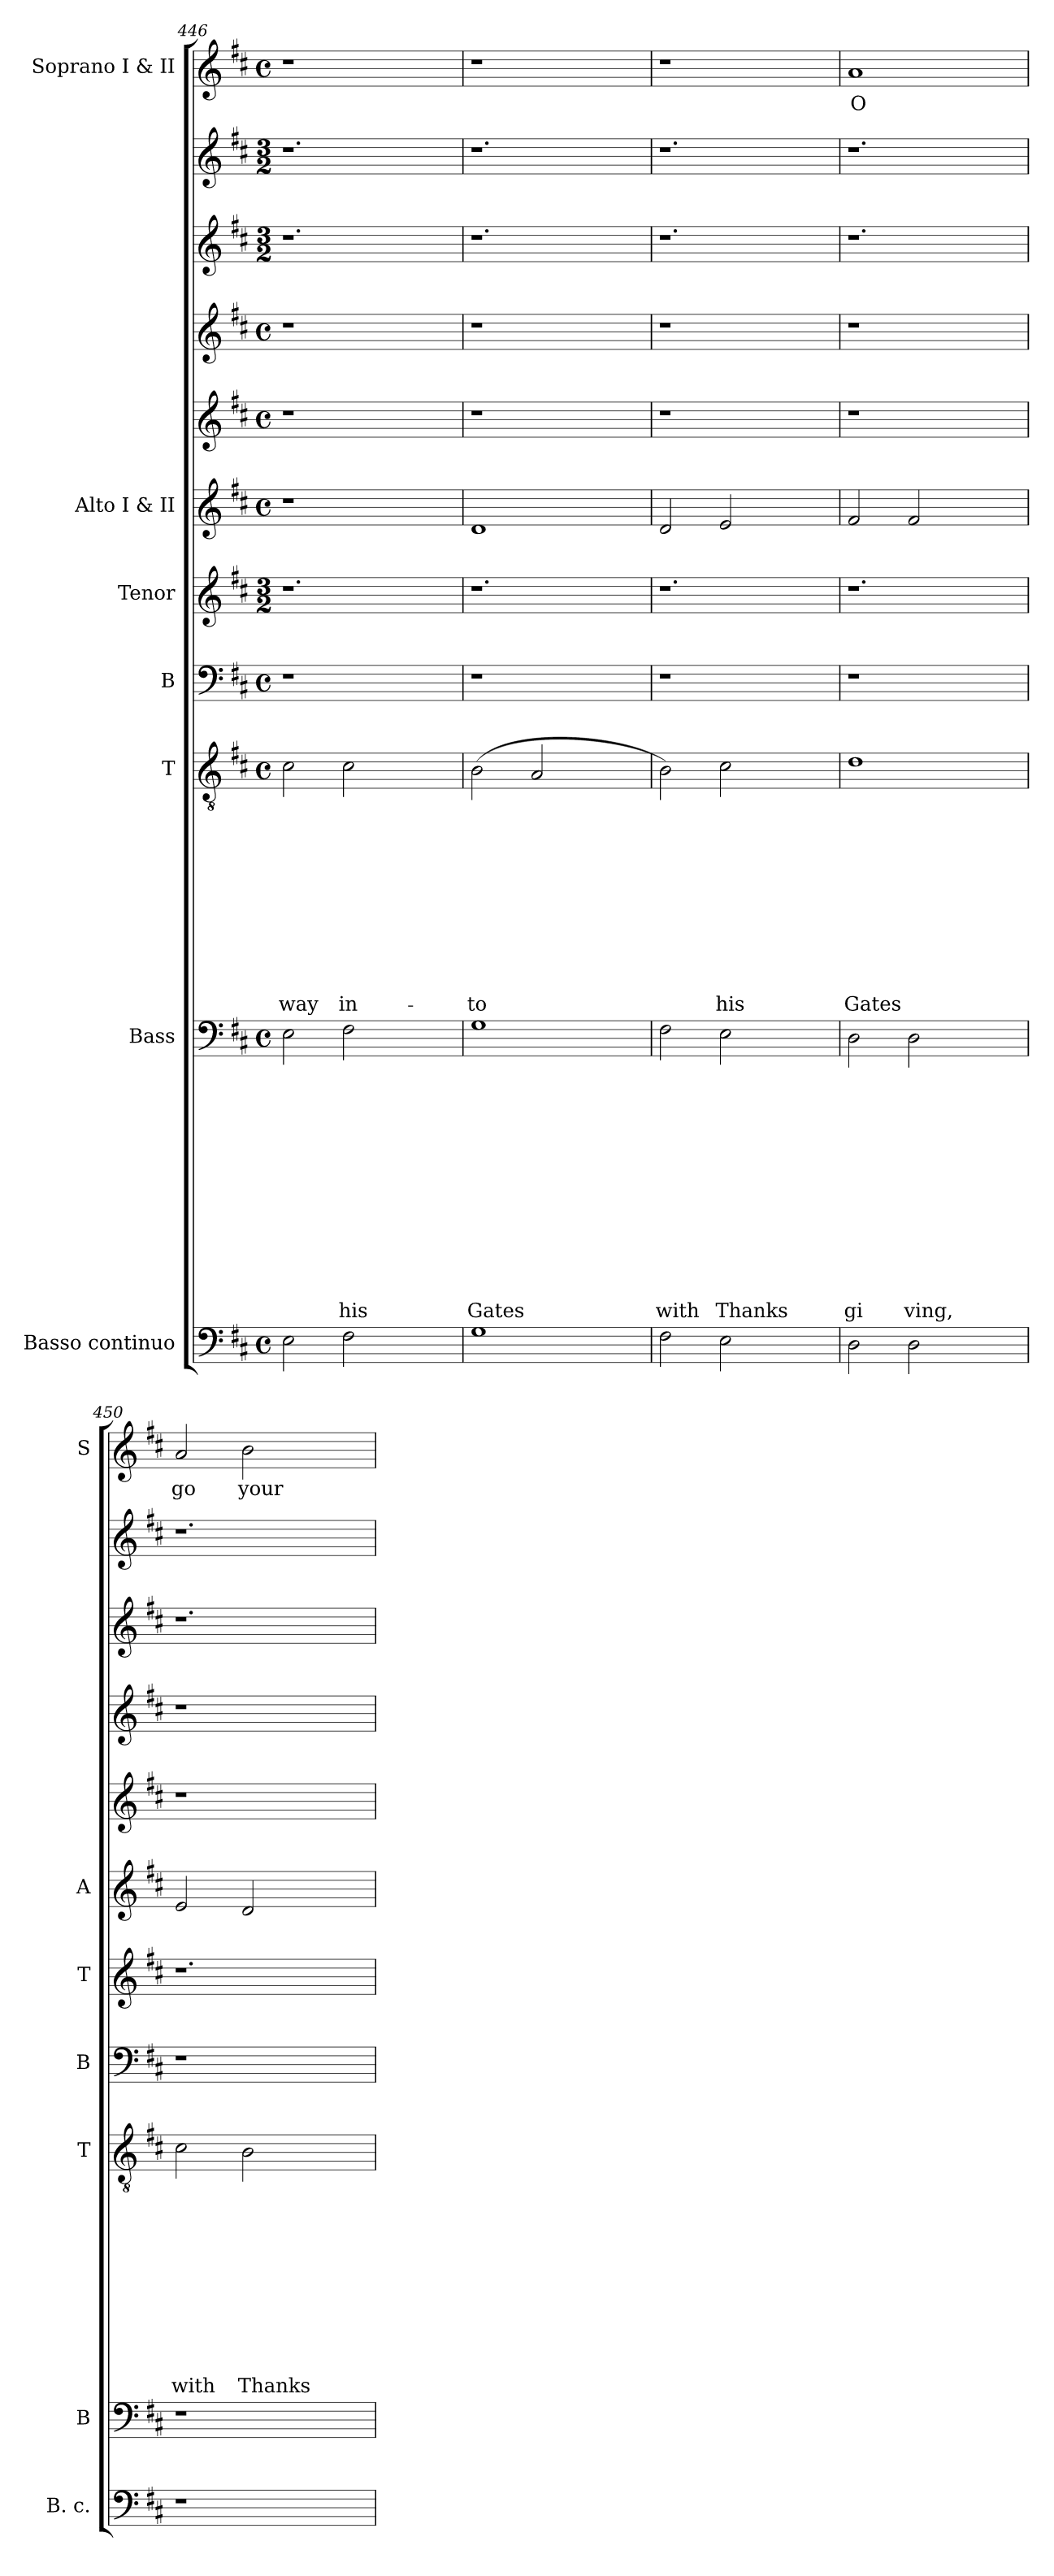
**kern	**kern	**text	**text	**text	**text	**text	**text	**text	**text	**text	**text	**text	**text	**text	**kern	**text	**text	**text	**text	**text	**text	**text	**text	**text	**text	**text	**kern	**kern	**kern	**kern	**kern	**kern	**kern	**kern	**text
*part11	*part10	*part10	*part10	*part10	*part10	*part10	*part10	*part10	*part10	*part10	*part10	*part10	*part10	*part10	*part9	*part9	*part9	*part9	*part9	*part9	*part9	*part9	*part9	*part9	*part9	*part9	*part8	*part7	*part6	*part5	*part4	*part3	*part2	*part1	*part1
*staff11	*staff10	*staff10	*staff10	*staff10	*staff10	*staff10	*staff10	*staff10	*staff10	*staff10	*staff10	*staff10	*staff10	*staff10	*staff9	*staff9	*staff9	*staff9	*staff9	*staff9	*staff9	*staff9	*staff9	*staff9	*staff9	*staff9	*staff8	*staff7	*staff6	*staff5	*staff4	*staff3	*staff2	*staff1	*staff1
*I"Basso continuo	*I"Bass	*	*	*	*	*	*	*	*	*	*	*	*	*	*I"T	*	*	*	*	*	*	*	*	*	*	*	*I"B	*I"Tenor	*I"Alto I & II	*	*	*	*	*I"Soprano I & II	*
*I'B. c.	*I'B	*	*	*	*	*	*	*	*	*	*	*	*	*	*I'T	*	*	*	*	*	*	*	*	*	*	*	*I'B	*I'T	*I'A	*	*	*	*	*I'S	*
*clefF4	*clefF4	*	*	*	*	*	*	*	*	*	*	*	*	*	*clefGv2	*	*	*	*	*	*	*	*	*	*	*	*clefF4	*clefG2	*clefG2	*clefG2	*clefG2	*clefG2	*clefG2	*clefG2	*
*ITrd7c12	*	*	*	*	*	*	*	*	*	*	*	*	*	*	*	*	*	*	*	*	*	*	*	*	*	*	*	*	*	*	*	*	*	*	*
*k[f#c#]	*k[f#c#]	*	*	*	*	*	*	*	*	*	*	*	*	*	*k[f#c#]	*	*	*	*	*	*	*	*	*	*	*	*k[f#c#]	*k[f#c#]	*k[f#c#]	*k[f#c#]	*k[f#c#]	*k[f#c#]	*k[f#c#]	*k[f#c#]	*
*D:	*D:	*	*	*	*	*	*	*	*	*	*	*	*	*	*D:	*	*	*	*	*	*	*	*	*	*	*	*D:	*D:	*D:	*D:	*D:	*D:	*D:	*D:	*
*M4/4	*M4/4	*	*	*	*	*	*	*	*	*	*	*	*	*	*M4/4	*	*	*	*	*	*	*	*	*	*	*	*M4/4	*M3/2	*M4/4	*M4/4	*M4/4	*M3/2	*M3/2	*M4/4	*
*met(c)	*met(c)	*	*	*	*	*	*	*	*	*	*	*	*	*	*met(c)	*	*	*	*	*	*	*	*	*	*	*	*met(c)	*	*met(c)	*met(c)	*met(c)	*	*	*met(c)	*
=446	=446	=446	=446	=446	=446	=446	=446	=446	=446	=446	=446	=446	=446	=446	=446	=446	=446	=446	=446	=446	=446	=446	=446	=446	=446	=446	=446	=446	=446	=446	=446	=446	=446	=446	=446
!	!	!	!	!	!	!	!	!	!	!	!	!	!	!	!	!	!	!	!	!	!	!	!	!	!	!LO:LY:b	!	!	!	!	!	!	!	!	!
2EE\	2E\	.	.	.	.	.	.	.	.	.	.	.	.	.	2c#\	.	.	.	.	.	.	.	.	.	.	way	1r	1.r	1r	1r	1r	1.r	1.r	1r	.
!	!	!	!	!	!	!	!	!	!	!	!	!	!	!LO:LY:b	!	!	!	!	!	!	!	!	!	!	!	!LO:LY:b	!	!	!	!	!	!	!	!	!
2FF#\	2F#\	.	.	.	.	.	.	.	.	.	.	.	.	his	2c#\	.	.	.	.	.	.	.	.	.	.	in-	.	.	.	.	.	.	.	.	.
2ryy	2ryy	.	.	.	.	.	.	.	.	.	.	.	.	.	2ryy	.	.	.	.	.	.	.	.	.	.	.	2ryy	.	2ryy	2ryy	2ryy	.	.	2ryy	.
=447	=447	=447	=447	=447	=447	=447	=447	=447	=447	=447	=447	=447	=447	=447	=447	=447	=447	=447	=447	=447	=447	=447	=447	=447	=447	=447	=447	=447	=447	=447	=447	=447	=447	=447	=447
!	!	!	!	!	!	!	!	!	!	!	!	!	!	!LO:LY:b	!	!	!	!	!	!	!	!	!	!	!	!LO:LY:b	!	!	!	!	!	!	!	!	!
1GG	1G	.	.	.	.	.	.	.	.	.	.	.	.	Gates	(>2B\	.	.	.	.	.	.	.	.	.	.	-to	1r	1.r	1d	1r	1r	1.r	1.r	1r	.
.	.	.	.	.	.	.	.	.	.	.	.	.	.	.	2A/	.	.	.	.	.	.	.	.	.	.	.	.	.	.	.	.	.	.	.	.
2ryy	2ryy	.	.	.	.	.	.	.	.	.	.	.	.	.	2ryy	.	.	.	.	.	.	.	.	.	.	.	2ryy	.	2ryy	2ryy	2ryy	.	.	2ryy	.
=448	=448	=448	=448	=448	=448	=448	=448	=448	=448	=448	=448	=448	=448	=448	=448	=448	=448	=448	=448	=448	=448	=448	=448	=448	=448	=448	=448	=448	=448	=448	=448	=448	=448	=448	=448
!	!	!	!	!	!	!	!	!	!	!	!	!	!	!LO:LY:b	!	!	!	!	!	!	!	!	!	!	!	!	!	!	!	!	!	!	!	!	!
2FF#\	2F#\	.	.	.	.	.	.	.	.	.	.	.	.	with	2B\)	.	.	.	.	.	.	.	.	.	.	.	1r	1.r	2d/	1r	1r	1.r	1.r	1r	.
!	!	!	!	!	!	!	!	!	!	!	!	!	!	!LO:LY:b	!	!	!	!	!	!	!	!	!	!	!	!LO:LY:b	!	!	!	!	!	!	!	!	!
2EE\	2E\	.	.	.	.	.	.	.	.	.	.	.	.	Thanks	2c#\	.	.	.	.	.	.	.	.	.	.	his	.	.	2e/	.	.	.	.	.	.
2ryy	2ryy	.	.	.	.	.	.	.	.	.	.	.	.	.	2ryy	.	.	.	.	.	.	.	.	.	.	.	2ryy	.	2ryy	2ryy	2ryy	.	.	2ryy	.
=449	=449	=449	=449	=449	=449	=449	=449	=449	=449	=449	=449	=449	=449	=449	=449	=449	=449	=449	=449	=449	=449	=449	=449	=449	=449	=449	=449	=449	=449	=449	=449	=449	=449	=449	=449
!	!	!	!	!	!	!	!	!	!	!	!	!	!	!LO:LY:b	!	!	!	!	!	!	!	!	!	!	!	!LO:LY:b	!	!	!	!	!	!	!	!	!LO:LY:b
2DD\	2D\	.	.	.	.	.	.	.	.	.	.	.	.	gi	1d	.	.	.	.	.	.	.	.	.	.	Gates	1r	1.r	2f#/	1r	1r	1.r	1.r	1a	O
!	!	!	!	!	!	!	!	!	!	!	!	!	!	!LO:LY:b	!	!	!	!	!	!	!	!	!	!	!	!	!	!	!	!	!	!	!	!	!
2DD\	2D\	.	.	.	.	.	.	.	.	.	.	.	.	ving,	.	.	.	.	.	.	.	.	.	.	.	.	.	.	2f#/	.	.	.	.	.	.
2ryy	2ryy	.	.	.	.	.	.	.	.	.	.	.	.	.	2ryy	.	.	.	.	.	.	.	.	.	.	.	2ryy	.	2ryy	2ryy	2ryy	.	.	2ryy	.
=450	=450	=450	=450	=450	=450	=450	=450	=450	=450	=450	=450	=450	=450	=450	=450	=450	=450	=450	=450	=450	=450	=450	=450	=450	=450	=450	=450	=450	=450	=450	=450	=450	=450	=450	=450
!	!	!	!	!	!	!	!	!	!	!	!	!	!	!	!	!	!	!	!	!	!	!	!	!	!	!LO:LY:b	!	!	!	!	!	!	!	!	!LO:LY:b
1r	1r	.	.	.	.	.	.	.	.	.	.	.	.	.	2c#\	.	.	.	.	.	.	.	.	.	.	with	1r	1.r	2e/	1r	1r	1.r	1.r	2a/	go
!	!	!	!	!	!	!	!	!	!	!	!	!	!	!	!	!	!	!	!	!	!	!	!	!	!	!LO:LY:b	!	!	!	!	!	!	!	!	!LO:LY:b
.	.	.	.	.	.	.	.	.	.	.	.	.	.	.	2B\	.	.	.	.	.	.	.	.	.	.	Thanks-	.	.	2d/	.	.	.	.	2b\	your
2ryy	2ryy	.	.	.	.	.	.	.	.	.	.	.	.	.	2ryy	.	.	.	.	.	.	.	.	.	.	.	2ryy	.	2ryy	2ryy	2ryy	.	.	2ryy	.
=	=	=	=	=	=	=	=	=	=	=	=	=	=	=	=	=	=	=	=	=	=	=	=	=	=	=	=	=	=	=	=	=	=	=	=
*-	*-	*-	*-	*-	*-	*-	*-	*-	*-	*-	*-	*-	*-	*-	*-	*-	*-	*-	*-	*-	*-	*-	*-	*-	*-	*-	*-	*-	*-	*-	*-	*-	*-	*-	*-
